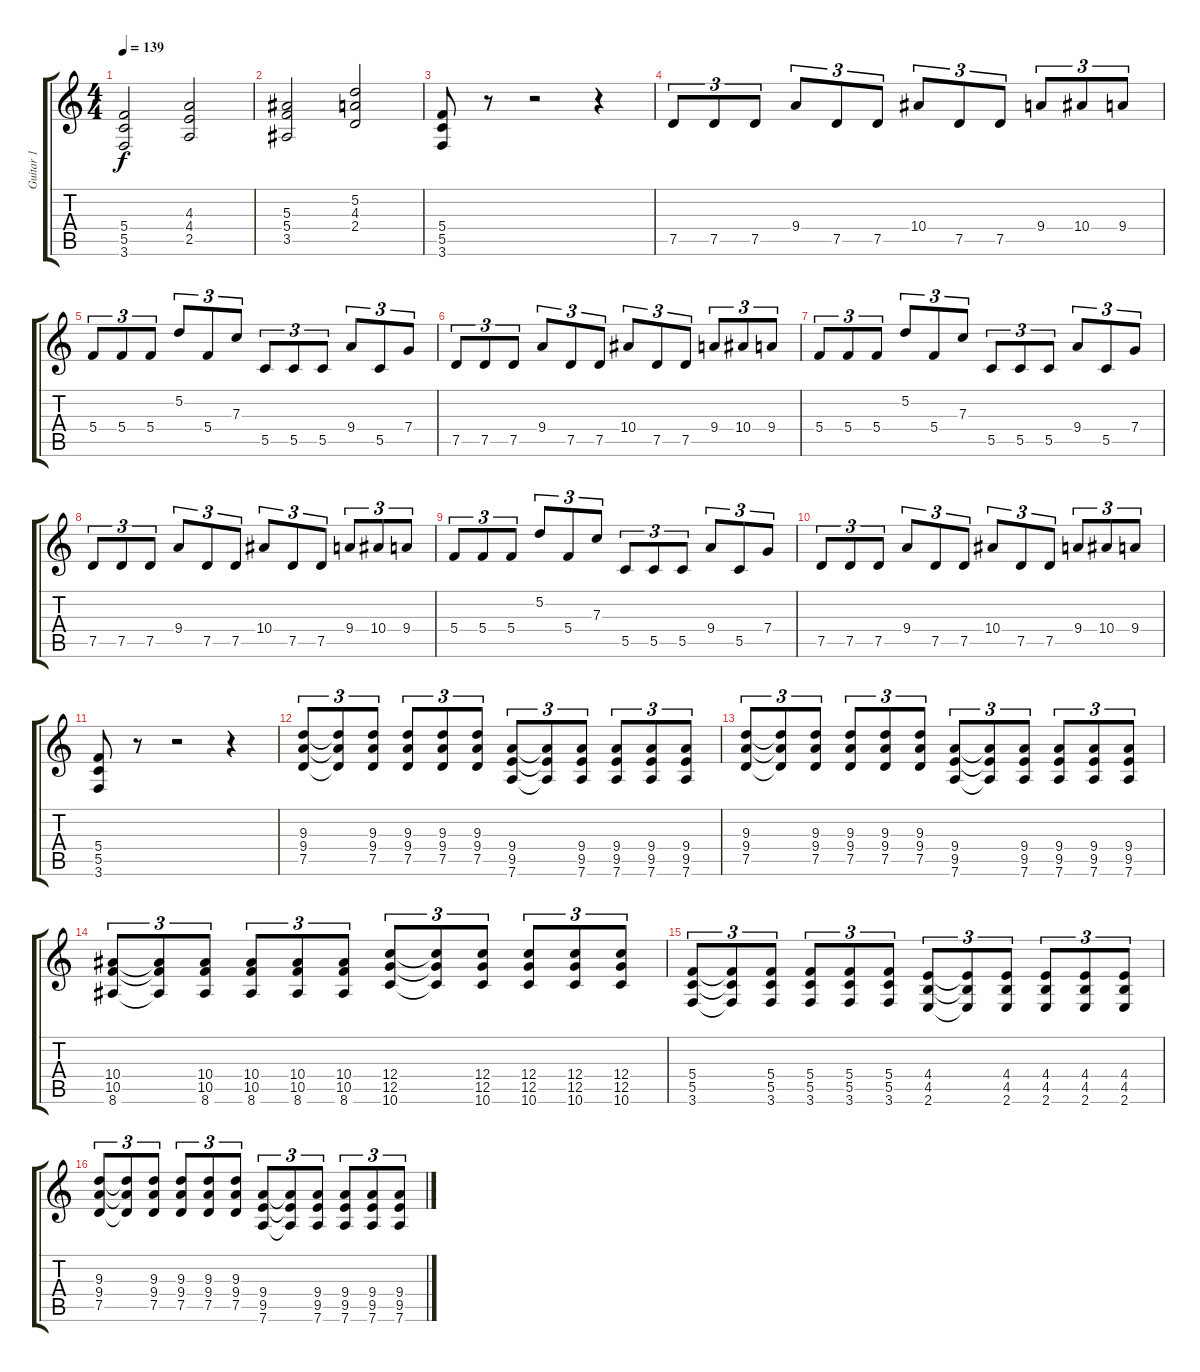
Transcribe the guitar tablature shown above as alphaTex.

\track ("Guitar 1" "Guitar 1") {instrument distortionguitar}
\staff {score tabs}
\tuning (D4 A3 F3 C3 G2 D2) {hide}
\ts (4 4)
\tempo 139
\clef g2
\ks c
(5.4 5.5 3.6).2{dy f} (4.3 4.4 2.5).2 |
(5.3 5.4 3.5).2 (5.2 4.3 2.4).2 |
(5.4 5.5 3.6).8 r.8 r.2 r.4 |
7.5.8{tu (3 2)} 7.5.8{tu (3 2)} 7.5.8{tu (3 2)} 9.4.8{tu (3 2)} 7.5.8{tu (3 2)} 7.5.8{tu (3 2)} 10.4.8{tu (3 2)} 7.5.8{tu (3 2)} 7.5.8{tu (3 2)} 9.4.8{tu (3 2)} 10.4.8{tu (3 2)} 9.4.8{tu (3 2)} |
5.4.8{tu (3 2)} 5.4.8{tu (3 2)} 5.4.8{tu (3 2)} 5.2.8{tu (3 2)} 5.4.8{tu (3 2)} 7.3.8{tu (3 2)} 5.5.8{tu (3 2)} 5.5.8{tu (3 2)} 5.5.8{tu (3 2)} 9.4.8{tu (3 2)} 5.5.8{tu (3 2)} 7.4.8{tu (3 2)} |
7.5.8{tu (3 2)} 7.5.8{tu (3 2)} 7.5.8{tu (3 2)} 9.4.8{tu (3 2)} 7.5.8{tu (3 2)} 7.5.8{tu (3 2)} 10.4.8{tu (3 2)} 7.5.8{tu (3 2)} 7.5.8{tu (3 2)} 9.4.8{tu (3 2)} 10.4.8{tu (3 2)} 9.4.8{tu (3 2)} |
5.4.8{tu (3 2)} 5.4.8{tu (3 2)} 5.4.8{tu (3 2)} 5.2.8{tu (3 2)} 5.4.8{tu (3 2)} 7.3.8{tu (3 2)} 5.5.8{tu (3 2)} 5.5.8{tu (3 2)} 5.5.8{tu (3 2)} 9.4.8{tu (3 2)} 5.5.8{tu (3 2)} 7.4.8{tu (3 2)} |
7.5.8{tu (3 2)} 7.5.8{tu (3 2)} 7.5.8{tu (3 2)} 9.4.8{tu (3 2)} 7.5.8{tu (3 2)} 7.5.8{tu (3 2)} 10.4.8{tu (3 2)} 7.5.8{tu (3 2)} 7.5.8{tu (3 2)} 9.4.8{tu (3 2)} 10.4.8{tu (3 2)} 9.4.8{tu (3 2)} |
5.4.8{tu (3 2)} 5.4.8{tu (3 2)} 5.4.8{tu (3 2)} 5.2.8{tu (3 2)} 5.4.8{tu (3 2)} 7.3.8{tu (3 2)} 5.5.8{tu (3 2)} 5.5.8{tu (3 2)} 5.5.8{tu (3 2)} 9.4.8{tu (3 2)} 5.5.8{tu (3 2)} 7.4.8{tu (3 2)} |
7.5.8{tu (3 2)} 7.5.8{tu (3 2)} 7.5.8{tu (3 2)} 9.4.8{tu (3 2)} 7.5.8{tu (3 2)} 7.5.8{tu (3 2)} 10.4.8{tu (3 2)} 7.5.8{tu (3 2)} 7.5.8{tu (3 2)} 9.4.8{tu (3 2)} 10.4.8{tu (3 2)} 9.4.8{tu (3 2)} |
(5.4 5.5 3.6).8 r.8 r.2 r.4 |
(9.3 9.4 7.5).8{tu (3 2)} (9.3{t} 9.4{t} 7.5{t}).8{tu (3 2)} (9.3 9.4 7.5).8{tu (3 2)} (9.3 9.4 7.5).8{tu (3 2)} (9.3 9.4 7.5).8{tu (3 2)} (9.3 9.4 7.5).8{tu (3 2)} (9.4 9.5 7.6).8{tu (3 2)} (9.4{t} 9.5{t} 7.6{t}).8{tu (3 2)} (9.4 9.5 7.6).8{tu (3 2)} (9.4 9.5 7.6).8{tu (3 2)} (9.4 9.5 7.6).8{tu (3 2)} (9.4 9.5 7.6).8{tu (3 2)} |
(9.3 9.4 7.5).8{tu (3 2)} (9.3{t} 9.4{t} 7.5{t}).8{tu (3 2)} (9.3 9.4 7.5).8{tu (3 2)} (9.3 9.4 7.5).8{tu (3 2)} (9.3 9.4 7.5).8{tu (3 2)} (9.3 9.4 7.5).8{tu (3 2)} (9.4 9.5 7.6).8{tu (3 2)} (9.4{t} 9.5{t} 7.6{t}).8{tu (3 2)} (9.4 9.5 7.6).8{tu (3 2)} (9.4 9.5 7.6).8{tu (3 2)} (9.4 9.5 7.6).8{tu (3 2)} (9.4 9.5 7.6).8{tu (3 2)} |
(10.4 10.5 8.6).8{tu (3 2)} (10.4{t} 10.5{t} 8.6{t}).8{tu (3 2)} (10.4 10.5 8.6).8{tu (3 2)} (10.4 10.5 8.6).8{tu (3 2)} (10.4 10.5 8.6).8{tu (3 2)} (10.4 10.5 8.6).8{tu (3 2)} (12.4 12.5 10.6).8{tu (3 2)} (12.4{t} 12.5{t} 10.6{t}).8{tu (3 2)} (12.4 12.5 10.6).8{tu (3 2)} (12.4 12.5 10.6).8{tu (3 2)} (12.4 12.5 10.6).8{tu (3 2)} (12.4 12.5 10.6).8{tu (3 2)} |
(5.4 5.5 3.6).8{tu (3 2)} (5.4{t} 5.5{t} 3.6{t}).8{tu (3 2)} (5.4 5.5 3.6).8{tu (3 2)} (5.4 5.5 3.6).8{tu (3 2)} (5.4 5.5 3.6).8{tu (3 2)} (5.4 5.5 3.6).8{tu (3 2)} (4.4 4.5 2.6).8{tu (3 2)} (4.4{t} 4.5{t} 2.6{t}).8{tu (3 2)} (4.4 4.5 2.6).8{tu (3 2)} (4.4 4.5 2.6).8{tu (3 2)} (4.4 4.5 2.6).8{tu (3 2)} (4.4 4.5 2.6).8{tu (3 2)} |
(9.3 9.4 7.5).8{tu (3 2)} (9.3{t} 9.4{t} 7.5{t}).8{tu (3 2)} (9.3 9.4 7.5).8{tu (3 2)} (9.3 9.4 7.5).8{tu (3 2)} (9.3 9.4 7.5).8{tu (3 2)} (9.3 9.4 7.5).8{tu (3 2)} (9.4 9.5 7.6).8{tu (3 2)} (9.4{t} 9.5{t} 7.6{t}).8{tu (3 2)} (9.4 9.5 7.6).8{tu (3 2)} (9.4 9.5 7.6).8{tu (3 2)} (9.4 9.5 7.6).8{tu (3 2)} (9.4 9.5 7.6).8{tu (3 2)}
